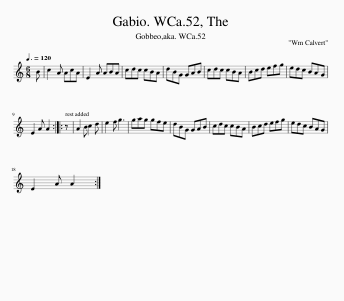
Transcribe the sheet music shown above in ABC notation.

X:1
L:1/8
Q:3/8=120
M:6/8
I:linebreak $
K:C
V:1 treble
V:1
 B | c2 A AcA | E2 A ABA | cdc cBA | dBG GAB | %5
 cdc cBA | Bcd efg | edc BAG |$ E2 A A2 :: z | %10
 A2 B c2 d | e2 f g3 | gag gfe | dBG GAB | cdc cBA | %15
 Bcd efg | edc BAG |$ E2 A A2 :| %18
